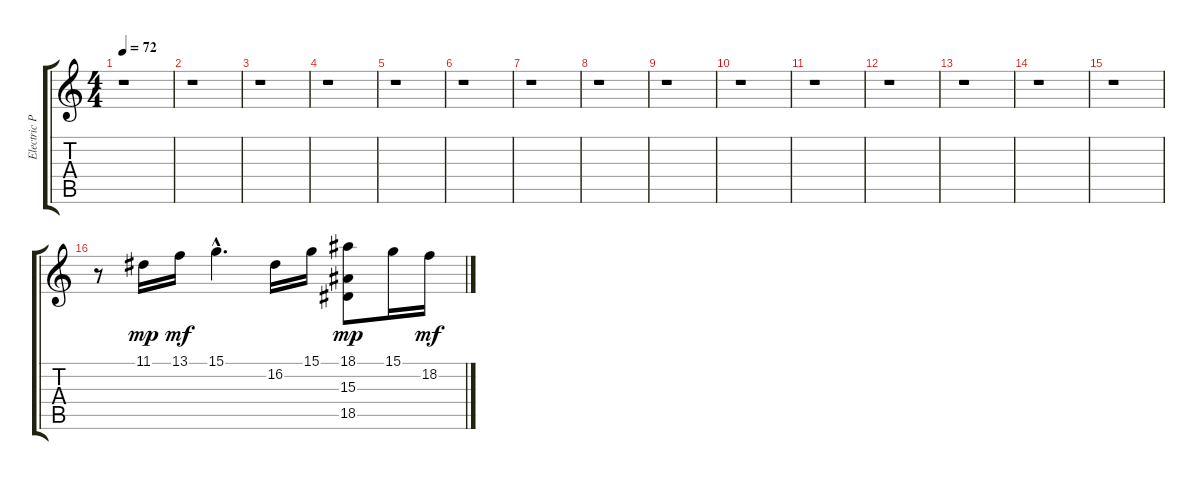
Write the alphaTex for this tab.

\track ("Electric Piano" "Electric P") {instrument electricpiano2}
\staff {score tabs}
\tuning (E4 B3 G3 D3 A2 E2) {hide}
\ts (4 4)
\tempo 72
\clef g2
\ks c
r.1{dy mp} |
r.1 |
r.1 |
r.1 |
r.1 |
r.1 |
r.1 |
r.1 |
r.1 |
r.1 |
r.1 |
r.1 |
r.1 |
r.1 |
r.1 |
r.8 11.1.16 13.1.16{dy mf} 15.1{hac}.4{d} 16.2.16 15.1.16 (18.1 15.3 18.5).8{dy mp} 15.1.16 18.2.16{dy mf}
